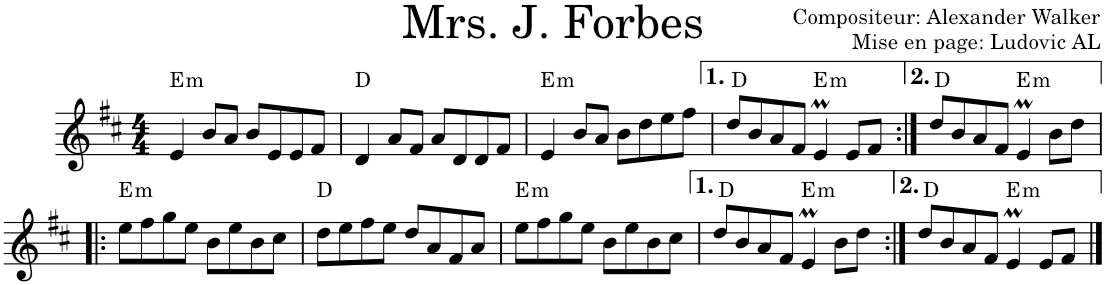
**kern	**harte
*part1	*part1
*staff1	*
*I"Violon	*
*I'Vln.	*
*clefG2	*
*k[f#c#]	*
*M4/4	*
=1	=1
!	!LO:H:kt=m
4e/	E:min
8b/L	.
8a/J	.
8b/L	.
8e/	.
8e/	.
8f#/J	.
=2	=2
4d/	D:maj
8a/L	.
8f#/J	.
8a/L	.
8d/	.
8d/	.
8f#/J	.
=3	=3
!	!LO:H:kt=m
4e/	E:min
8b/L	.
8a/J	.
8b\L	.
8dd\	.
8ee\	.
8ff#\J	.
=4	=4
8dd/L	D:maj
8b/	.
8a/	.
8f#/J	.
!	!LO:H:kt=m
4eM/	E:min
8e/L	.
8f#/J	.
=5:|!	=5:|!
8dd/L	D:maj
8b/	.
8a/	.
8f#/J	.
!	!LO:H:kt=m
4eM/	E:min
8b\L	.
8dd\J	.
!!LO:LB:g=z
=6!|:	=6!|:
!	!LO:H:kt=m
8ee\L	E:min
8ff#\	.
8gg\	.
8ee\J	.
8b\L	.
8ee\	.
8b\	.
8cc#\J	.
=7	=7
8dd\L	D:maj
8ee\	.
8ff#\	.
8ee\J	.
8dd/L	.
8a/	.
8f#/	.
8a/J	.
=8	=8
!	!LO:H:kt=m
8ee\L	E:min
8ff#\	.
8gg\	.
8ee\J	.
8b\L	.
8ee\	.
8b\	.
8cc#\J	.
=9	=9
8dd/L	D:maj
8b/	.
8a/	.
8f#/J	.
!	!LO:H:kt=m
4eM/	E:min
8b\L	.
8dd\J	.
=10:|!	=10:|!
8dd/L	D:maj
8b/	.
8a/	.
8f#/J	.
!	!LO:H:kt=m
4eM/	E:min
8e/L	.
8f#/J	.
==	==
*-	*-
